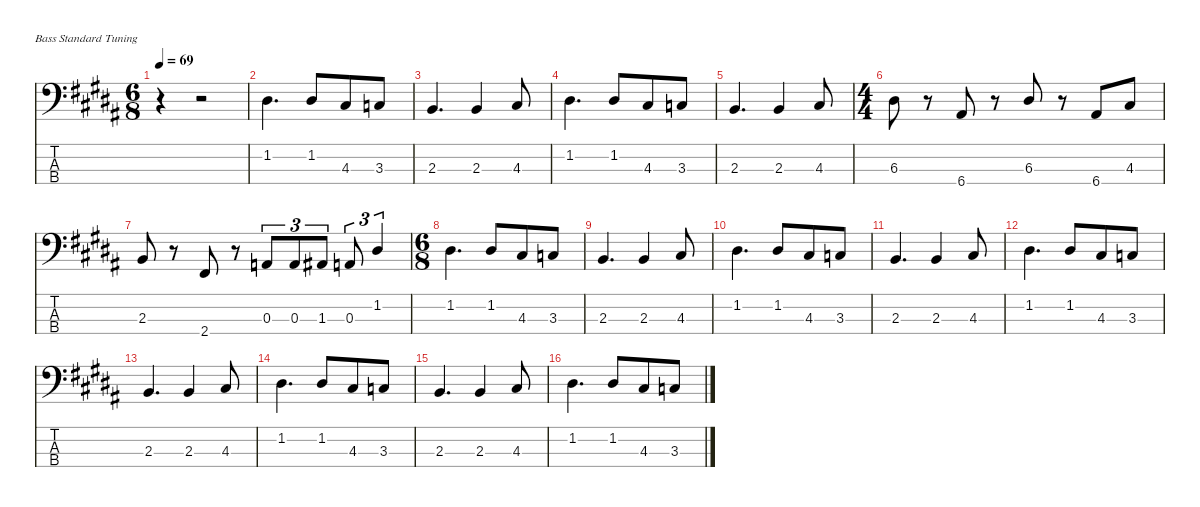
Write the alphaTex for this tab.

\defaultSystemsLayout 4
\hideDynamics
\bracketExtendMode nobrackets
\singleTrackTrackNamePolicy hidden
\multiTrackTrackNamePolicy hidden
\firstSystemTrackNameMode fullname
\firstSystemTrackNameOrientation horizontal
\otherSystemsTrackNameOrientation horizontal
\track ("Bass" "el.bs.") {instrument electricbasspick}
\staff {score tabs}
\tuning (G2 D2 A1 E1)
\ts (6 8)
\tempo 69
\clef f4
\ks b
r.4{dy fff instrument electricbasspick beam Down} r.2{beam Down} |
1.2{acc #}.4{d beam Down} 1.2{acc #}.8{beam Up} 4.3{acc #}.8{beam Up} 3.3{acc forcenatural}.8{beam Up} |
2.3{acc forcenatural}.4{d beam Up} 2.3{acc forcenatural}.4{beam Up} 4.3{acc #}.8{beam Up} |
1.2{acc #}.4{d beam Down} 1.2{acc #}.8{beam Up} 4.3{acc #}.8{beam Up} 3.3{acc forcenatural}.8{beam Up} |
2.3{acc forcenatural}.4{d beam Up} 2.3{acc forcenatural}.4{beam Up} 4.3{acc #}.8{beam Up} |
\ts (4 4)
6.3{acc #}.8{beam Down} r.8{beam Down} 6.4{acc #}.8{beam Up} r.8{beam Up} 6.3{acc #}.8{beam Up} r.8{beam Up} 6.4{acc #}.8{beam Up} 4.3{acc #}.8{beam Up} |
2.3{acc forcenatural}.8{beam Up} r.8{beam Up} 2.4{acc #}.8{beam Up} r.8{beam Up} 0.3{acc forcenatural}.8{tu (3 2) beam Up} 0.3{acc forcenatural}.8{tu (3 2) beam Up} 1.3{acc #}.8{tu (3 2) beam Up} 0.3{acc forcenatural}.8{tu (3 2) beam Up} 1.2{acc #}.4{tu (3 2) beam Up} |
\ts (6 8)
1.2{acc #}.4{d beam Down} 1.2{acc #}.8{beam Up} 4.3{acc #}.8{beam Up} 3.3{acc forcenatural}.8{beam Up} |
2.3{acc forcenatural}.4{d beam Up} 2.3{acc forcenatural}.4{beam Up} 4.3{acc #}.8{beam Up} |
1.2{acc #}.4{d beam Down} 1.2{acc #}.8{beam Up} 4.3{acc #}.8{beam Up} 3.3{acc forcenatural}.8{beam Up} |
2.3{acc forcenatural}.4{d beam Up} 2.3{acc forcenatural}.4{beam Up} 4.3{acc #}.8{beam Up} |
1.2{acc #}.4{d beam Down} 1.2{acc #}.8{beam Up} 4.3{acc #}.8{beam Up} 3.3{acc forcenatural}.8{beam Up} |
2.3{acc forcenatural}.4{d beam Up} 2.3{acc forcenatural}.4{beam Up} 4.3{acc #}.8{beam Up} |
1.2{acc #}.4{d beam Down} 1.2{acc #}.8{beam Up} 4.3{acc #}.8{beam Up} 3.3{acc forcenatural}.8{beam Up} |
2.3{acc forcenatural}.4{d beam Up} 2.3{acc forcenatural}.4{beam Up} 4.3{acc #}.8{beam Up} |
1.2{acc #}.4{d beam Down} 1.2{acc #}.8{beam Up} 4.3{acc #}.8{beam Up} 3.3{acc forcenatural}.8{beam Up}
